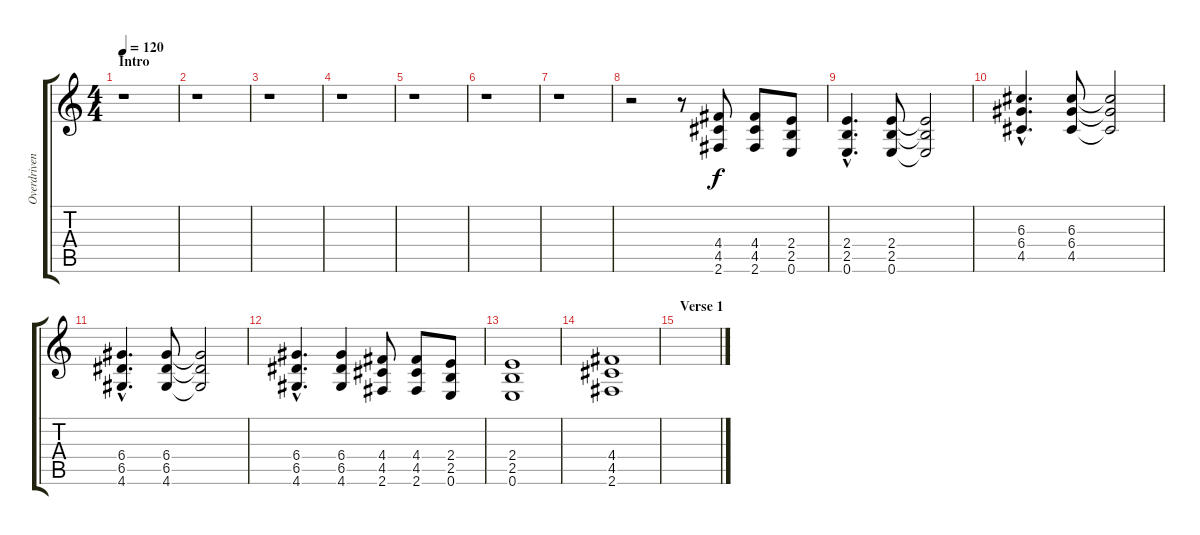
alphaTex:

\track ("Overdriven Guitar" "Overdriven") {instrument overdrivenguitar}
\staff {score tabs}
\tuning (E4 B3 G3 D3 A2 E2) {hide}
\ts (4 4)
\section ("" "Intro")
\tempo 120
\clef g2
\ks c
r.1{dy f instrument overdrivenguitar} |
r.1 |
r.1 |
r.1 |
r.1 |
r.1 |
r.1 |
r.2 r.8 (4.4 4.5 2.6).8 (4.4 4.5 2.6).8 (2.4 2.5 0.6).8 |
(2.4{hac} 2.5{hac} 0.6{hac}).4{d} (2.4 2.5 0.6).8 (2.4{t} 2.5{t} 0.6{t}).2 |
(6.3{hac} 6.4{hac} 4.5{hac}).4{d} (6.3 6.4 4.5).8 (6.3{t} 6.4{t} 4.5{t}).2 |
(6.4{hac} 6.5{hac} 4.6{hac}).4{d} (6.4 6.5 4.6).8 (6.4{t} 6.5{t} 4.6{t}).2 |
(6.4{hac} 6.5{hac} 4.6{hac}).4{d} (6.4 6.5 4.6).4 (4.4 4.5 2.6).8 (4.4 4.5 2.6).8 (2.4 2.5 0.6).8 |
(2.4 2.5 0.6).1 |
(4.4 4.5 2.6).1 |
\section ("" "Verse 1")
